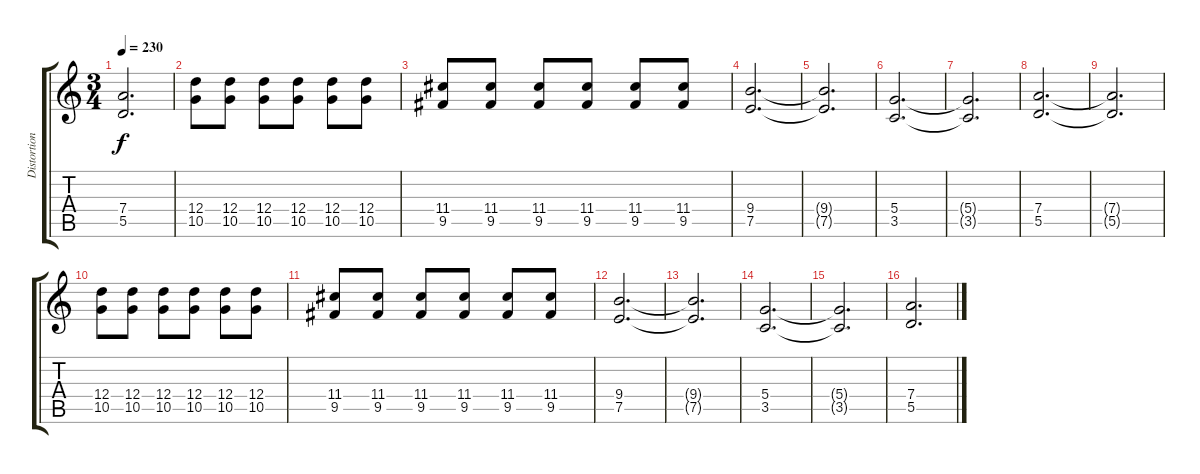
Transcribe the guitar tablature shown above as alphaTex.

\track ("Distortion 2" "Distortion") {instrument distortionguitar}
\staff {score tabs}
\tuning (E4 B3 G3 D3 A2 E2) {hide}
\ts (3 4)
\tempo 230
\clef g2
\ks c
(7.4{t} 5.5{t}).2{d dy f} |
(12.4 10.5).8 (12.4 10.5).8 (12.4 10.5).8 (12.4 10.5).8 (12.4 10.5).8 (12.4 10.5).8 |
(11.4 9.5).8 (11.4 9.5).8 (11.4 9.5).8 (11.4 9.5).8 (11.4 9.5).8 (11.4 9.5).8 |
(9.4 7.5).2{d} |
(9.4{t} 7.5{t}).2{d} |
(5.4 3.5).2{d} |
(5.4{t} 3.5{t}).2{d} |
(7.4 5.5).2{d} |
(7.4{t} 5.5{t}).2{d} |
(12.4 10.5).8 (12.4 10.5).8 (12.4 10.5).8 (12.4 10.5).8 (12.4 10.5).8 (12.4 10.5).8 |
(11.4 9.5).8 (11.4 9.5).8 (11.4 9.5).8 (11.4 9.5).8 (11.4 9.5).8 (11.4 9.5).8 |
(9.4 7.5).2{d} |
(9.4{t} 7.5{t}).2{d} |
(5.4 3.5).2{d} |
(5.4{t} 3.5{t}).2{d} |
(7.4 5.5).2{d}
